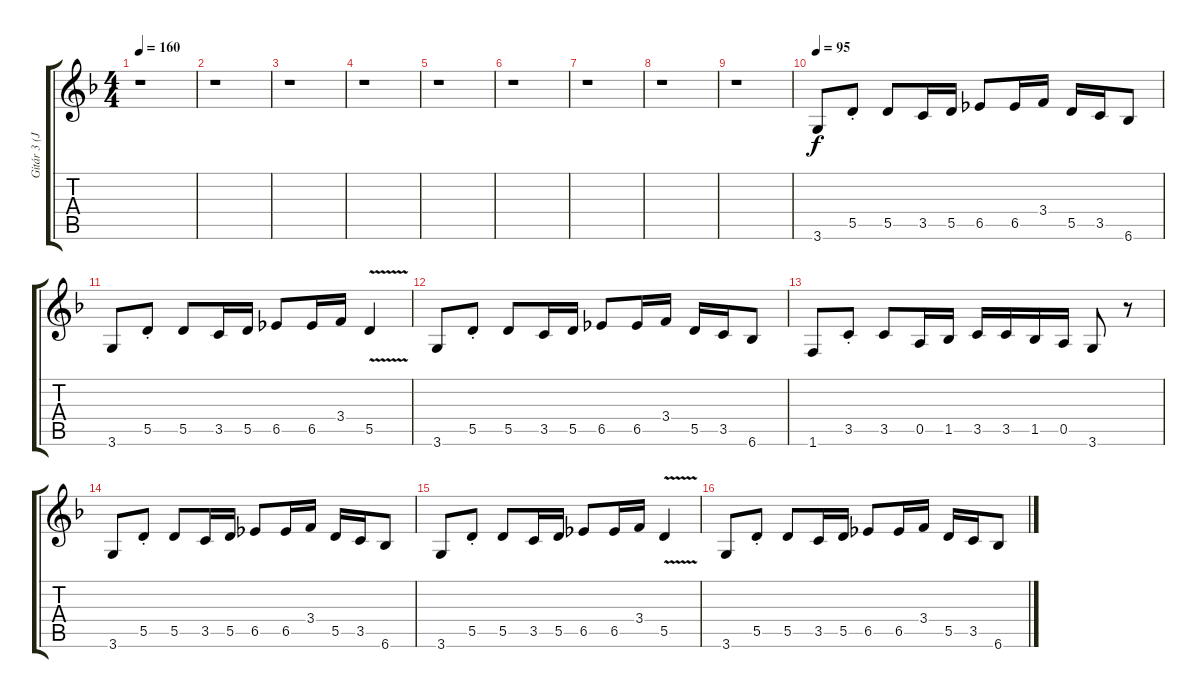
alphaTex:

\track ("Gitár 3 (Janick Gers)" "Gitár 3 (J") {instrument distortionguitar}
\staff {score tabs}
\tuning (E4 B3 G3 D3 A2 E2) {hide}
\ts (4 4)
\tempo 160
\clef g2
\ks f
r.1{dy f} |
r.1 |
r.1 |
r.1 |
r.1 |
r.1 |
r.1 |
r.1 |
r.1 |
\tempo 95
3.6.8 5.5{st}.8 5.5.8 3.5.16 5.5.16 6.5.8 6.5.16 3.4.16 5.5.16 3.5.16 6.6.8 |
3.6.8 5.5{st}.8 5.5.8 3.5.16 5.5.16 6.5.8 6.5.16 3.4.16 5.5{v}.4 |
3.6.8 5.5{st}.8 5.5.8 3.5.16 5.5.16 6.5.8 6.5.16 3.4.16 5.5.16 3.5.16 6.6.8 |
1.6.8 3.5{st}.8 3.5.8 0.5.16 1.5.16 3.5.16 3.5.16 1.5.16 0.5.16 3.6.8 r.8 |
3.6.8 5.5{st}.8 5.5.8 3.5.16 5.5.16 6.5.8 6.5.16 3.4.16 5.5.16 3.5.16 6.6.8 |
3.6.8 5.5{st}.8 5.5.8 3.5.16 5.5.16 6.5.8 6.5.16 3.4.16 5.5{v}.4 |
3.6.8 5.5{st}.8 5.5.8 3.5.16 5.5.16 6.5.8 6.5.16 3.4.16 5.5.16 3.5.16 6.6.8
